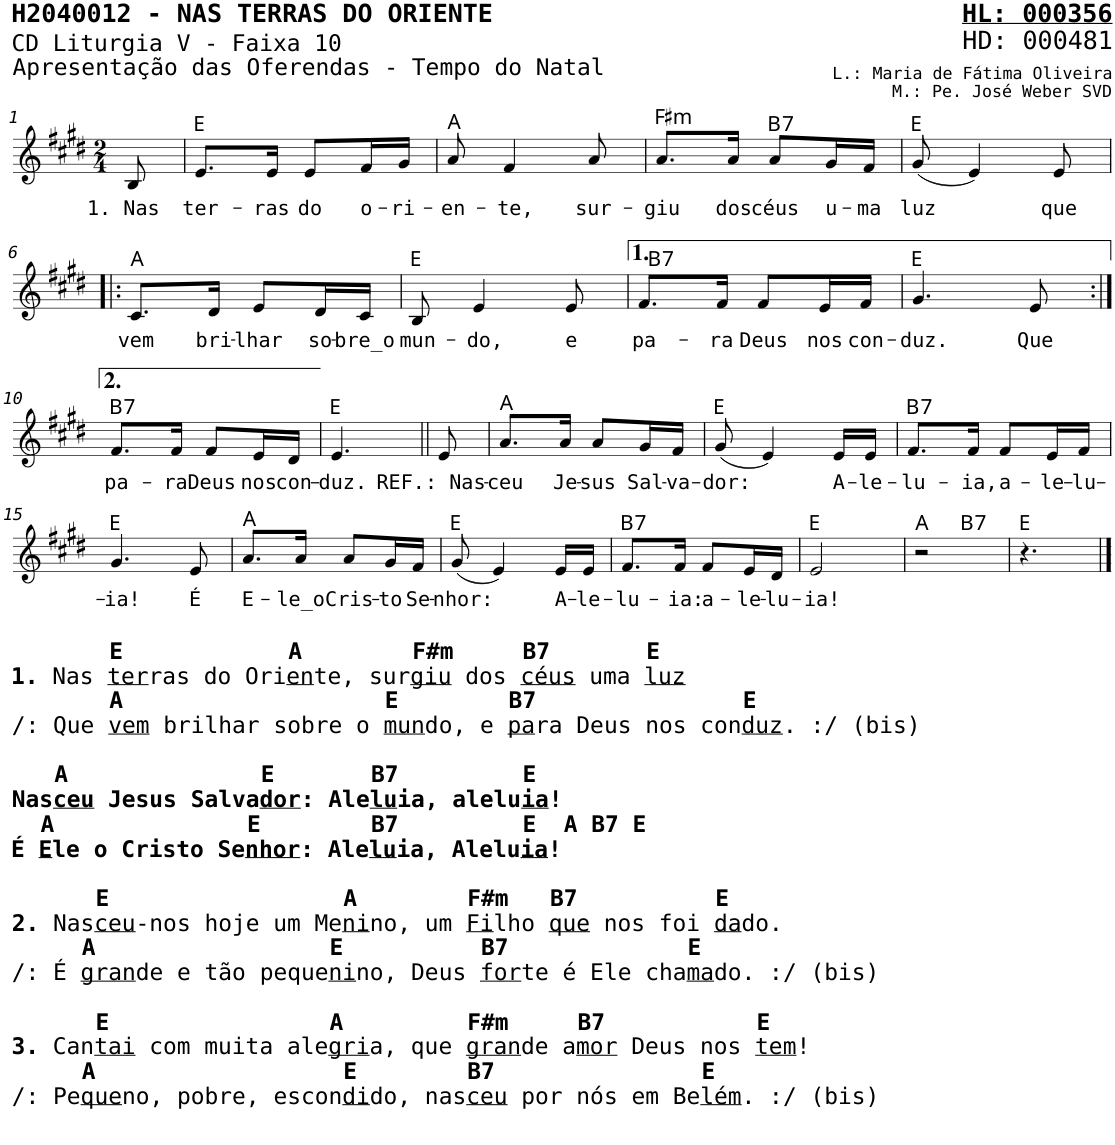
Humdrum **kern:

**kern	**text	**harte
*part1	*part1	*part1
*staff1	*staff1	*
*I"Voz	*	*
*I'V	*	*
*stria5	*	*
*clefG2	*	*
*k[f#c#g#d#]	*	*
*M2/4	*	*
=1	=1	=1
!	!LO:LY:b	!
8B/	1. Nas	.
=2	=2	=2
!	!LO:LY:b	!
8.e/L	ter-	E:maj
!	!LO:LY:b	!
16e/Jk	-ras	.
!	!LO:LY:b	!
8e/L	do	.
!	!LO:LY:b	!
16f#/L	o-	.
!	!LO:LY:b	!
16g#/JJ	-ri-	.
=3	=3	=3
!	!LO:LY:b	!
8a/	-en-	A:maj
!	!LO:LY:b	!
4f#/	-te,	.
!	!LO:LY:b	!
8a/	sur-	.
=4	=4	=4
!	!LO:LY:b	!LO:H:kt=m
8.a/L	-giu	F#:min
!	!LO:LY:b	!
16a/Jk	dos	.
!	!LO:LY:b	!LO:H:kt=7
8a/L	céus	B:7
!	!LO:LY:b	!
16g#/L	u-	.
!	!LO:LY:b	!
16f#/JJ	-ma	.
=5	=5	=5
!	!LO:LY:b	!
(8g#/	luz	E:maj
4e/)	.	.
!	!LO:LY:b	!
8e/	que	.
!!LO:LB:g=z
=6!|:	=6!|:	=6!|:
!	!LO:LY:b	!
8.c#/L	vem	A:maj
!	!LO:LY:b	!
16d#/Jk	bri-	.
!	!LO:LY:b	!
8e/L	-lhar	.
!	!LO:LY:b	!
16d#/L	so-	.
!	!LO:LY:b	!
16c#/JJ	-bre_o	.
=7	=7	=7
!	!LO:LY:b	!
8B/	mun-	E:maj
!	!LO:LY:b	!
4e/	-do,	.
!	!LO:LY:b	!
8e/	e	.
=8	=8	=8
!	!LO:LY:b	!LO:H:kt=7
8.f#/L	pa-	B:7
!	!LO:LY:b	!
16f#/Jk	-ra	.
!	!LO:LY:b	!
8f#/L	Deus	.
!	!LO:LY:b	!
16e/L	nos	.
!	!LO:LY:b	!
16f#/JJ	con-	.
=9	=9	=9
!	!LO:LY:b	!
4.g#/	-duz.	E:maj
!	!LO:LY:b	!
8e/	Que	.
!!LO:LB:g=z
=10:|!	=10:|!	=10:|!
!	!LO:LY:b	!LO:H:kt=7
8.f#/L	pa-	B:7
!	!LO:LY:b	!
16f#/Jk	-ra	.
!	!LO:LY:b	!
8f#/L	Deus	.
!	!LO:LY:b	!
16e/L	nos	.
!	!LO:LY:b	!
16d#/JJ	con-	.
=11	=11	=11
!	!LO:LY:b	!
4.e/	-duz.	E:maj
!	!LO:LY:b	!
8e/	REF.: Nas-	.
=12	=12	=12
!	!LO:LY:b	!
8.a/L	-ceu	A:maj
!	!LO:LY:b	!
16a/Jk	Je-	.
!	!LO:LY:b	!
8a/L	-sus	.
!	!LO:LY:b	!
16g#/L	Sal-	.
!	!LO:LY:b	!
16f#/JJ	-va-	.
=13	=13	=13
!	!LO:LY:b	!
(8g#/	-dor:	E:maj
4e/)	.	.
!	!LO:LY:b	!
16e/LL	A-	.
!	!LO:LY:b	!
16e/JJ	-le-	.
=14	=14	=14
!	!LO:LY:b	!LO:H:kt=7
8.f#/L	-lu-	B:7
!	!LO:LY:b	!
16f#/Jk	-ia,	.
!	!LO:LY:b	!
8f#/L	a-	.
!	!LO:LY:b	!
16e/L	-le-	.
!	!LO:LY:b	!
16f#/JJ	-lu-	.
!!LO:LB:g=z
=15	=15	=15
!LO:TX:b:B:t=E            A        F#m     B7       E	!	!
!LO:TX:b:t=1.	!	!
!LO:TX:b:t=Nas	!	!
!LO:TX:b:t=ter	!	!
!LO:TX:b:t=ras do Ori	!	!
!LO:TX:b:t=en	!	!
!LO:TX:b:t=te, sur	!	!
!LO:TX:b:t=giu	!	!
!LO:TX:b:t=dos	!	!
!LO:TX:b:t=céus	!	!
!LO:TX:b:t=uma	!	!
!LO:TX:b:t=luz	!	!
!LO:TX:b:B:t=A                   E        B7               E	!	!
!LO:TX:b:t=/&colon; Que	!	!
!LO:TX:b:t=vem	!	!
!LO:TX:b:t=brilhar sobre o	!	!
!LO:TX:b:t=mun	!	!
!LO:TX:b:t=do, e	!	!
!LO:TX:b:t=pa	!	!
!LO:TX:b:t=ra Deus nos con	!	!
!LO:TX:b:t=duz	!	!
!LO:TX:b:t=. &colon;/ (bis)	!	!
!LO:TX:b:B:t=A              E       B7         E	!	!
!LO:TX:b:t=Nas	!	!
!LO:TX:b:t=ceu	!	!
!LO:TX:b:t=Jesus Salva	!	!
!LO:TX:b:t=dor	!	!
!LO:TX:b:t=&colon; Ale	!	!
!LO:TX:b:t=lu	!	!
!LO:TX:b:t=ia, alelu	!	!
!LO:TX:b:t=ia	!	!
!LO:TX:b:t=!	!	!
!LO:TX:b:t=A              E        B7         E  A B7 E	!	!
!LO:TX:b:t=É	!	!
!LO:TX:b:t=E	!	!
!LO:TX:b:t=le o Cristo Se	!	!
!LO:TX:b:t=nhor	!	!
!LO:TX:b:t=&colon; Ale	!	!
!LO:TX:b:t=lu	!	!
!LO:TX:b:t=ia, Alelu	!	!
!LO:TX:b:t=ia	!	!
!LO:TX:b:t=!	!	!
!LO:TX:b:t=E                 A        F#m   B7          E	!	!
!LO:TX:b:t=2.	!	!
!LO:TX:b:t=Nas	!	!
!LO:TX:b:t=ceu	!	!
!LO:TX:b:t=-nos hoje um Me	!	!
!LO:TX:b:t=ni	!	!
!LO:TX:b:t=no, um	!	!
!LO:TX:b:t=Fi	!	!
!LO:TX:b:t=lho	!	!
!LO:TX:b:t=que	!	!
!LO:TX:b:t=nos foi	!	!
!LO:TX:b:t=da	!	!
!LO:TX:b:t=do.	!	!
!LO:TX:b:B:t=A                 E          B7             E	!	!
!LO:TX:b:t=/&colon; É	!	!
!LO:TX:b:t=gran	!	!
!LO:TX:b:t=de e tão peque	!	!
!LO:TX:b:t=ni	!	!
!LO:TX:b:t=no, Deus	!	!
!LO:TX:b:t=for	!	!
!LO:TX:b:t=te é Ele cha	!	!
!LO:TX:b:t=ma	!	!
!LO:TX:b:t=do. &colon;/ (bis)	!	!
!LO:TX:b:B:t=E                A         F#m     B7           E	!	!
!LO:TX:b:t=3.	!	!
!LO:TX:b:t=Can	!	!
!LO:TX:b:t=tai	!	!
!LO:TX:b:t=com muita ale	!	!
!LO:TX:b:t=gri	!	!
!LO:TX:b:t=a, que	!	!
!LO:TX:b:t=gran	!	!
!LO:TX:b:t=de a	!	!
!LO:TX:b:t=mor	!	!
!LO:TX:b:t=Deus nos	!	!
!LO:TX:b:t=tem	!	!
!LO:TX:b:t=!	!	!
!LO:TX:b:B:t=A                  E        B7               E	!	!
!LO:TX:b:t=/&colon; Pe	!	!
!LO:TX:b:t=que	!	!
!LO:TX:b:t=no, pobre, escon	!	!
!LO:TX:b:t=di	!	!
!LO:TX:b:t=do, nas	!	!
!LO:TX:b:t=ceu	!	!
!LO:TX:b:t=por nós em Be	!	!
!LO:TX:b:t=lém	!	!
!LO:TX:b:t=. &colon;/ (bis)	!	!
!	!LO:LY:b	!
4.g#/	-ia!	E:maj
!	!LO:LY:b	!
8e/	É	.
=16	=16	=16
!	!LO:LY:b	!
8.a/L	E-	A:maj
!	!LO:LY:b	!
16a/Jk	-le_o	.
!	!LO:LY:b	!
8a/L	Cris-	.
!	!LO:LY:b	!
16g#/L	-to	.
!	!LO:LY:b	!
16f#/JJ	Se-	.
=17	=17	=17
!	!LO:LY:b	!
(8g#/	-nhor:	E:maj
4e/)	.	.
!	!LO:LY:b	!
16e/LL	A-	.
!	!LO:LY:b	!
16e/JJ	-le-	.
=18	=18	=18
!	!LO:LY:b	!LO:H:kt=7
8.f#/L	-lu-	B:7
!	!LO:LY:b	!
16f#/Jk	-ia:	.
!	!LO:LY:b	!
8f#/L	a-	.
!	!LO:LY:b	!
16e/L	-le-	.
!	!LO:LY:b	!
16d#/JJ	-lu-	.
=19	=19	=19
!	!LO:LY:b	!
2e/	-ia!	E:maj
=20	=20	=20
*^	*	*
2r	4ryy	.	A:maj
!	!	!	!LO:H:kt=7
.	4ryy	.	B:7
*v	*v	*	*
=21	=21	=21
4.r	.	E:maj
==	==	==
*-	*-	*-
